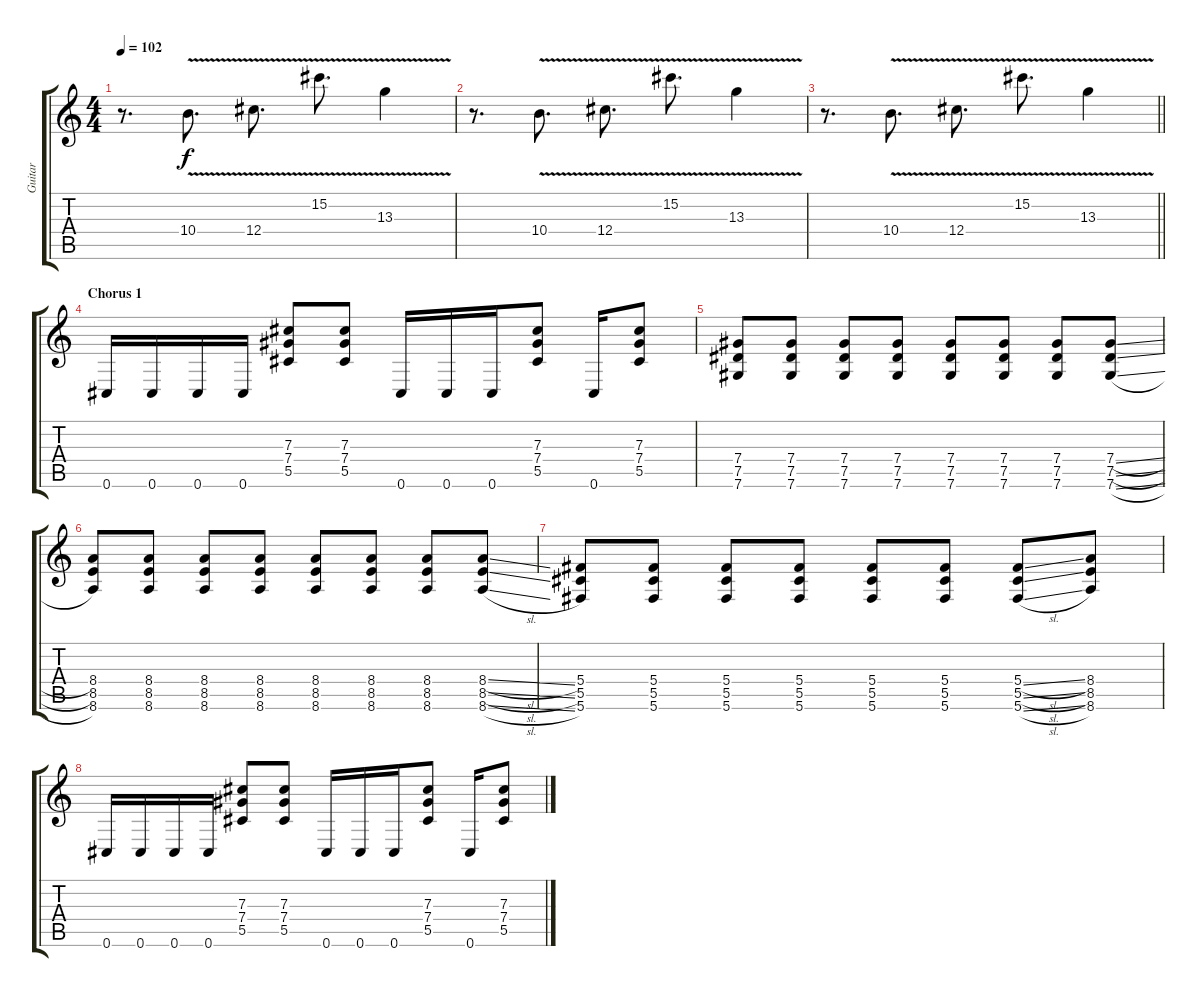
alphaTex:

\track ("Guitar" "Guitar") {instrument overdrivenguitar}
\staff {score tabs}
\tuning (Eb4 Bb3 Gb3 Db3 Ab2 Db2) {hide}
\ts (4 4)
\tempo 102
\clef g2
\ks c
r.8{d dy f} 10.4{v}.8{d} 12.4{v}.8{d} 15.2{v}.8{d} 13.3{v}.4 |
r.8{d} 10.4{v}.8{d} 12.4{v}.8{d} 15.2{v}.8{d} 13.3{v}.4 |
\barLineRight lightlight
r.8{d} 10.4{v}.8{d} 12.4{v}.8{d} 15.2{v}.8{d} 13.3{v}.4 |
\section ("" "Chorus 1")
0.6.16 0.6.16 0.6.16 0.6.16 (7.3 7.4 5.5).8 (7.3 7.4 5.5).8 0.6.16 0.6.16 0.6.16 (7.3 7.4 5.5).8 0.6.16 (7.3 7.4 5.5).8 |
(7.4 7.5 7.6).8 (7.4 7.5 7.6).8 (7.4 7.5 7.6).8 (7.4 7.5 7.6).8 (7.4 7.5 7.6).8 (7.4 7.5 7.6).8 (7.4 7.5 7.6).8 (7.4{sl} 7.5{sl} 7.6{sl}).8 |
(8.4 8.5 8.6).8 (8.4 8.5 8.6).8 (8.4 8.5 8.6).8 (8.4 8.5 8.6).8 (8.4 8.5 8.6).8 (8.4 8.5 8.6).8 (8.4 8.5 8.6).8 (8.4{sl} 8.5{sl} 8.6{sl}).8 |
(5.4 5.5 5.6).8 (5.4 5.5 5.6).8 (5.4 5.5 5.6).8 (5.4 5.5 5.6).8 (5.4 5.5 5.6).8 (5.4 5.5 5.6).8 (5.4{sl} 5.5{sl} 5.6{sl}).8 (8.4 8.5 8.6).8 |
0.6.16 0.6.16 0.6.16 0.6.16 (7.3 7.4 5.5).8 (7.3 7.4 5.5).8 0.6.16 0.6.16 0.6.16 (7.3 7.4 5.5).8 0.6.16 (7.3 7.4 5.5).8
